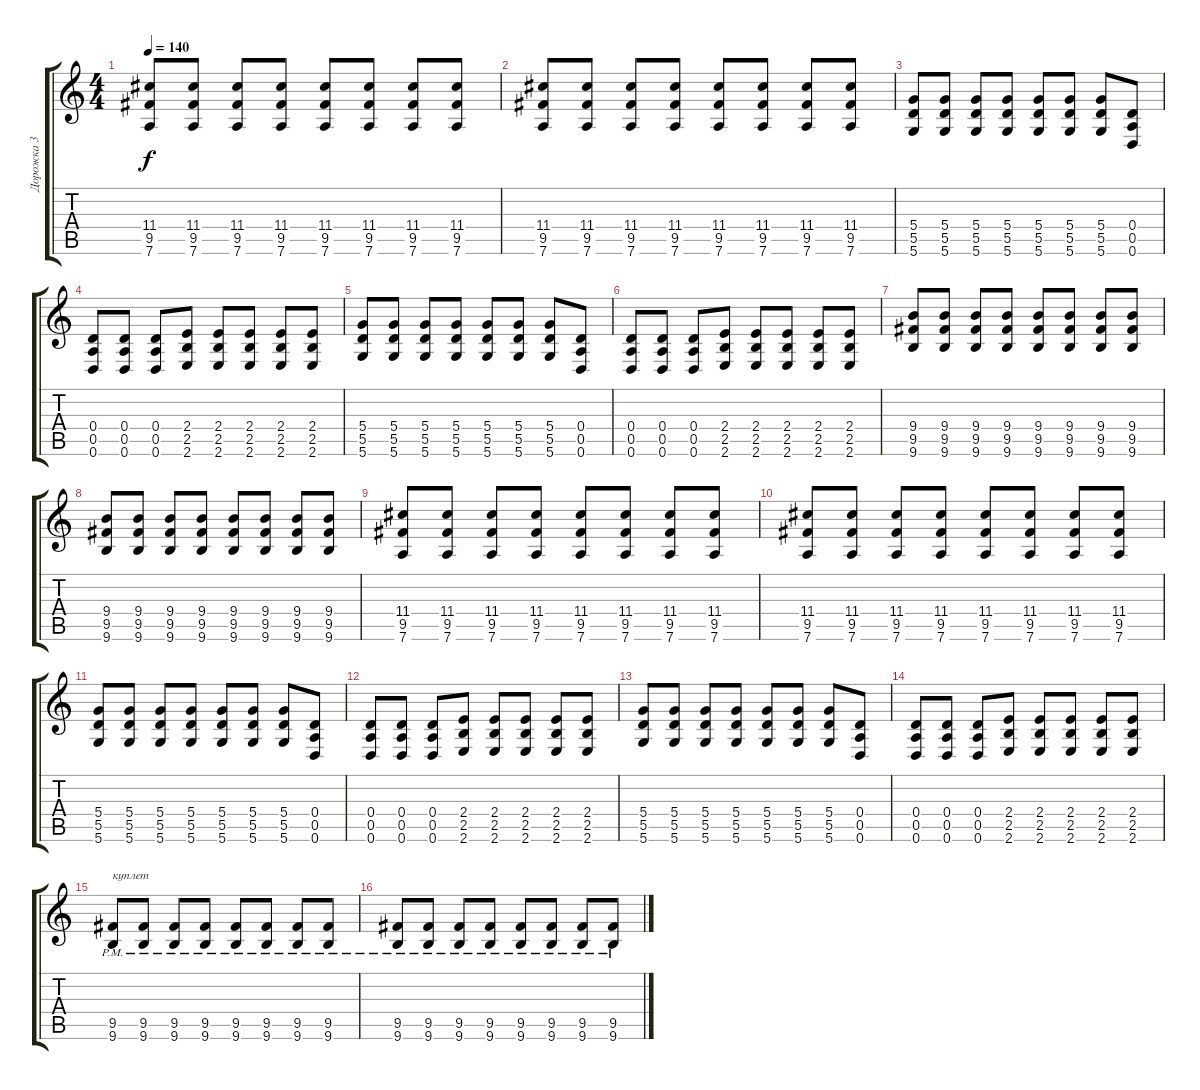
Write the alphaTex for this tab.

\track ("Дорожка 3" "Дорожка 3") {instrument overdrivenguitar}
\staff {score tabs}
\tuning (E4 B3 G3 D3 A2 D2) {hide}
\ts (4 4)
\tempo 140
\clef g2
\ks c
(11.4 9.5 7.6).8{dy f} (11.4 9.5 7.6).8 (11.4 9.5 7.6).8 (11.4 9.5 7.6).8 (11.4 9.5 7.6).8 (11.4 9.5 7.6).8 (11.4 9.5 7.6).8 (11.4 9.5 7.6).8 |
(11.4 9.5 7.6).8 (11.4 9.5 7.6).8 (11.4 9.5 7.6).8 (11.4 9.5 7.6).8 (11.4 9.5 7.6).8 (11.4 9.5 7.6).8 (11.4 9.5 7.6).8 (11.4 9.5 7.6).8 |
(5.4 5.5 5.6).8 (5.4 5.5 5.6).8 (5.4 5.5 5.6).8 (5.4 5.5 5.6).8 (5.4 5.5 5.6).8 (5.4 5.5 5.6).8 (5.4 5.5 5.6).8 (0.4 0.5 0.6).8 |
(0.4 0.5 0.6).8 (0.4 0.5 0.6).8 (0.4 0.5 0.6).8 (2.4 2.5 2.6).8 (2.4 2.5 2.6).8 (2.4 2.5 2.6).8 (2.4 2.5 2.6).8 (2.4 2.5 2.6).8 |
(5.4 5.5 5.6).8 (5.4 5.5 5.6).8 (5.4 5.5 5.6).8 (5.4 5.5 5.6).8 (5.4 5.5 5.6).8 (5.4 5.5 5.6).8 (5.4 5.5 5.6).8 (0.4 0.5 0.6).8 |
(0.4 0.5 0.6).8 (0.4 0.5 0.6).8 (0.4 0.5 0.6).8 (2.4 2.5 2.6).8 (2.4 2.5 2.6).8 (2.4 2.5 2.6).8 (2.4 2.5 2.6).8 (2.4 2.5 2.6).8 |
(9.4 9.5 9.6).8 (9.4 9.5 9.6).8 (9.4 9.5 9.6).8 (9.4 9.5 9.6).8 (9.4 9.5 9.6).8 (9.4 9.5 9.6).8 (9.4 9.5 9.6).8 (9.4 9.5 9.6).8 |
(9.4 9.5 9.6).8 (9.4 9.5 9.6).8 (9.4 9.5 9.6).8 (9.4 9.5 9.6).8 (9.4 9.5 9.6).8 (9.4 9.5 9.6).8 (9.4 9.5 9.6).8 (9.4 9.5 9.6).8 |
(11.4 9.5 7.6).8 (11.4 9.5 7.6).8 (11.4 9.5 7.6).8 (11.4 9.5 7.6).8 (11.4 9.5 7.6).8 (11.4 9.5 7.6).8 (11.4 9.5 7.6).8 (11.4 9.5 7.6).8 |
(11.4 9.5 7.6).8 (11.4 9.5 7.6).8 (11.4 9.5 7.6).8 (11.4 9.5 7.6).8 (11.4 9.5 7.6).8 (11.4 9.5 7.6).8 (11.4 9.5 7.6).8 (11.4 9.5 7.6).8 |
(5.4 5.5 5.6).8 (5.4 5.5 5.6).8 (5.4 5.5 5.6).8 (5.4 5.5 5.6).8 (5.4 5.5 5.6).8 (5.4 5.5 5.6).8 (5.4 5.5 5.6).8 (0.4 0.5 0.6).8 |
(0.4 0.5 0.6).8 (0.4 0.5 0.6).8 (0.4 0.5 0.6).8 (2.4 2.5 2.6).8 (2.4 2.5 2.6).8 (2.4 2.5 2.6).8 (2.4 2.5 2.6).8 (2.4 2.5 2.6).8 |
(5.4 5.5 5.6).8 (5.4 5.5 5.6).8 (5.4 5.5 5.6).8 (5.4 5.5 5.6).8 (5.4 5.5 5.6).8 (5.4 5.5 5.6).8 (5.4 5.5 5.6).8 (0.4 0.5 0.6).8 |
(0.4 0.5 0.6).8 (0.4 0.5 0.6).8 (0.4 0.5 0.6).8 (2.4 2.5 2.6).8 (2.4 2.5 2.6).8 (2.4 2.5 2.6).8 (2.4 2.5 2.6).8 (2.4 2.5 2.6).8 |
(9.5{pm} 9.6{pm}).8{txt "куплет"} (9.5{pm} 9.6{pm}).8 (9.5{pm} 9.6{pm}).8 (9.5{pm} 9.6{pm}).8 (9.5{pm} 9.6{pm}).8 (9.5{pm} 9.6{pm}).8 (9.5{pm} 9.6{pm}).8 (9.5{pm} 9.6{pm}).8 |
(9.5{pm} 9.6{pm}).8 (9.5{pm} 9.6{pm}).8 (9.5{pm} 9.6{pm}).8 (9.5{pm} 9.6{pm}).8 (9.5{pm} 9.6{pm}).8 (9.5{pm} 9.6{pm}).8 (9.5{pm} 9.6{pm}).8 (9.5{pm} 9.6{pm}).8
